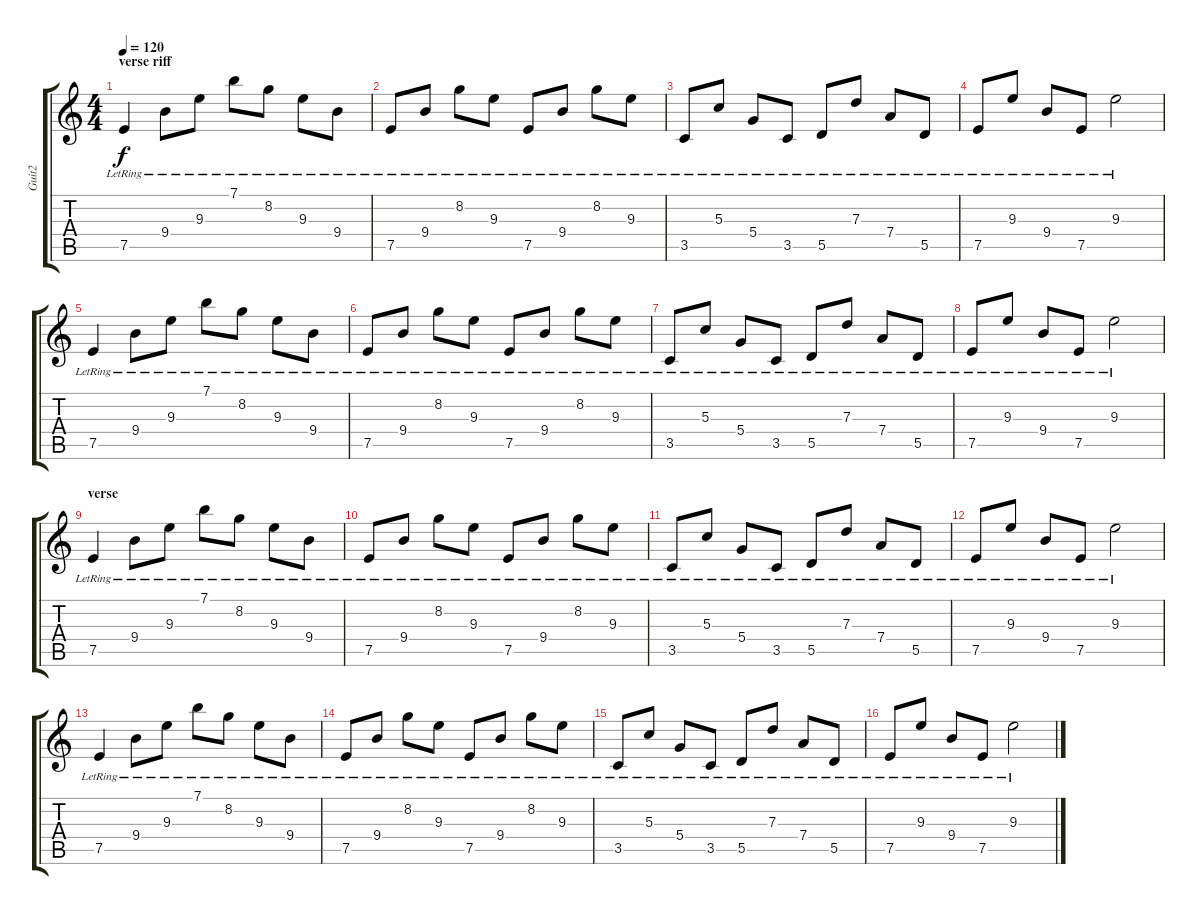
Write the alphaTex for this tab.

\track ("Guit2" "Guit2") {instrument acousticguitarsteel}
\staff {score tabs}
\tuning (E4 B3 G3 D3 A2 E2) {hide}
\ts (4 4)
\section ("" "verse riff")
\tempo 120
\clef g2
\ks c
7.5{lr}.4{dy f} 9.4{lr}.8 9.3{lr}.8 7.1{lr}.8 8.2{lr}.8 9.3{lr}.8 9.4{lr}.8 |
7.5{lr}.8 9.4{lr}.8 8.2{lr}.8 9.3{lr}.8 7.5{lr}.8 9.4{lr}.8 8.2{lr}.8 9.3{lr}.8 |
3.5{lr}.8 5.3{lr}.8 5.4{lr}.8 3.5{lr}.8 5.5{lr}.8 7.3{lr}.8 7.4{lr}.8 5.5{lr}.8 |
7.5{lr}.8 9.3{lr}.8 9.4{lr}.8 7.5{lr}.8 9.3{lr}.2 |
7.5{lr}.4 9.4{lr}.8 9.3{lr}.8 7.1{lr}.8 8.2{lr}.8 9.3{lr}.8 9.4{lr}.8 |
7.5{lr}.8 9.4{lr}.8 8.2{lr}.8 9.3{lr}.8 7.5{lr}.8 9.4{lr}.8 8.2{lr}.8 9.3{lr}.8 |
3.5{lr}.8 5.3{lr}.8 5.4{lr}.8 3.5{lr}.8 5.5{lr}.8 7.3{lr}.8 7.4{lr}.8 5.5{lr}.8 |
7.5{lr}.8 9.3{lr}.8 9.4{lr}.8 7.5{lr}.8 9.3{lr}.2 |
\section ("" "verse")
7.5{lr}.4 9.4{lr}.8 9.3{lr}.8 7.1{lr}.8 8.2{lr}.8 9.3{lr}.8 9.4{lr}.8 |
7.5{lr}.8 9.4{lr}.8 8.2{lr}.8 9.3{lr}.8 7.5{lr}.8 9.4{lr}.8 8.2{lr}.8 9.3{lr}.8 |
3.5{lr}.8 5.3{lr}.8 5.4{lr}.8 3.5{lr}.8 5.5{lr}.8 7.3{lr}.8 7.4{lr}.8 5.5{lr}.8 |
7.5{lr}.8 9.3{lr}.8 9.4{lr}.8 7.5{lr}.8 9.3{lr}.2 |
7.5{lr}.4 9.4{lr}.8 9.3{lr}.8 7.1{lr}.8 8.2{lr}.8 9.3{lr}.8 9.4{lr}.8 |
7.5{lr}.8 9.4{lr}.8 8.2{lr}.8 9.3{lr}.8 7.5{lr}.8 9.4{lr}.8 8.2{lr}.8 9.3{lr}.8 |
3.5{lr}.8 5.3{lr}.8 5.4{lr}.8 3.5{lr}.8 5.5{lr}.8 7.3{lr}.8 7.4{lr}.8 5.5{lr}.8 |
7.5{lr}.8 9.3{lr}.8 9.4{lr}.8 7.5{lr}.8 9.3{lr}.2
